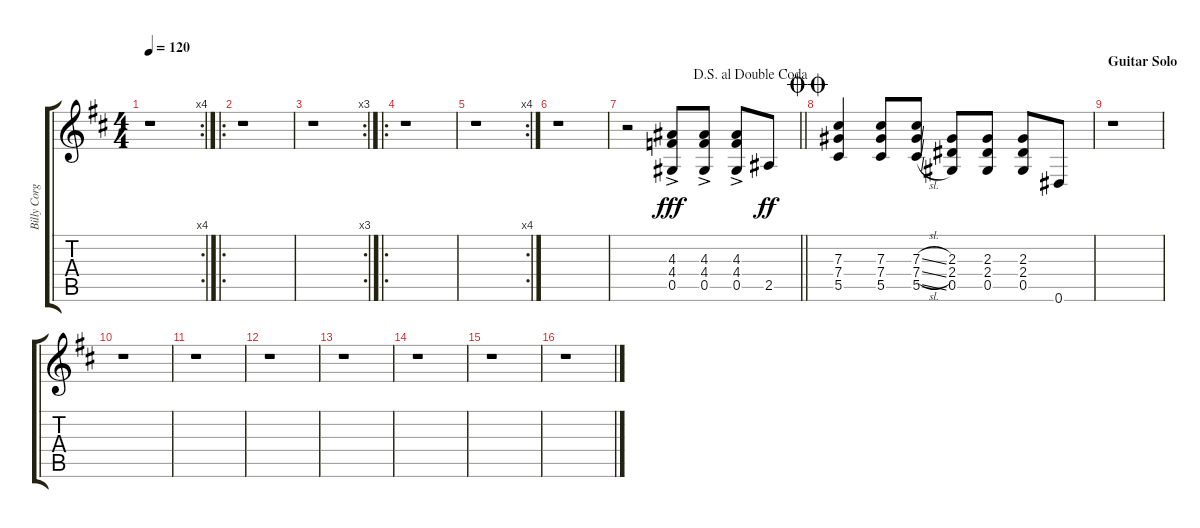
\track ("Billy Corgan" "Billy Corg") {instrument distortionguitar}
\staff {score tabs}
\tuning (Eb4 Bb3 Gb3 Db3 Ab2 Eb2) {hide}
\rc 4
\ts (4 4)
\tempo 120
\clef g2
\ks d
r.1{dy f} |
\ro
r.1 |
\rc 3
r.1 |
\ro
r.1 |
\rc 4
r.1 |
r.1 |
\jump dalsegnoaldoublecoda
\barLineRight lightlight
r.2 (4.3{ac} 4.4{ac} 0.5{ac}).8{dy fff} (4.3{ac} 4.4{ac} 0.5{ac}).8 (4.3{ac} 4.4{ac} 0.5{ac}).8 2.5.8{dy ff} |
\jump doublecoda
(7.3 7.4 5.5).4 (7.3 7.4 5.5).8 (7.3{sl} 7.4{sl} 5.5{sl}).8 (2.3 2.4 0.5).8 (2.3 2.4 0.5).8 (2.3 2.4 0.5).8 0.6.8 |
\section ("" "Guitar Solo")
r.1 |
r.1 |
r.1 |
r.1 |
r.1 |
r.1 |
r.1 |
r.1
